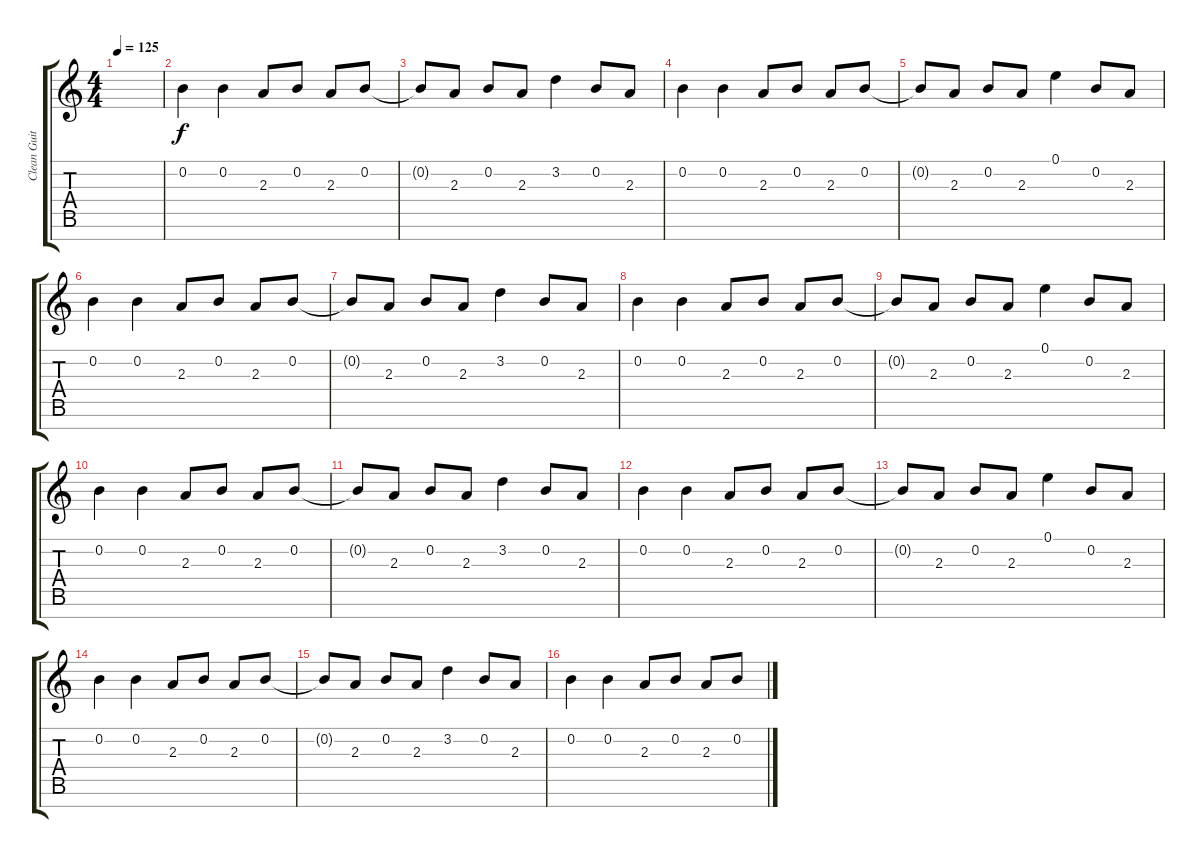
\track ("Clean Guitar" "Clean Guit") {instrument electricguitarjazz}
\staff {score tabs}
\tuning (E4 B3 G3 D3 A2 E2 B1) {hide}
\ts (4 4)
\tempo 125
\clef g2
\ks c
|
0.2.4 0.2.4 2.3.8 0.2.8 2.3.8 0.2.8 |
0.2{t}.8 2.3.8 0.2.8 2.3.8 3.2.4 0.2.8 2.3.8 |
0.2.4 0.2.4 2.3.8 0.2.8 2.3.8 0.2.8 |
0.2{t}.8 2.3.8 0.2.8 2.3.8 0.1.4 0.2.8 2.3.8 |
0.2.4 0.2.4 2.3.8 0.2.8 2.3.8 0.2.8 |
0.2{t}.8 2.3.8 0.2.8 2.3.8 3.2.4 0.2.8 2.3.8 |
0.2.4 0.2.4 2.3.8 0.2.8 2.3.8 0.2.8 |
0.2{t}.8 2.3.8 0.2.8 2.3.8 0.1.4 0.2.8 2.3.8 |
0.2.4 0.2.4 2.3.8 0.2.8 2.3.8 0.2.8 |
0.2{t}.8 2.3.8 0.2.8 2.3.8 3.2.4 0.2.8 2.3.8 |
0.2.4 0.2.4 2.3.8 0.2.8 2.3.8 0.2.8 |
0.2{t}.8 2.3.8 0.2.8 2.3.8 0.1.4 0.2.8 2.3.8 |
0.2.4 0.2.4 2.3.8 0.2.8 2.3.8 0.2.8 |
0.2{t}.8 2.3.8 0.2.8 2.3.8 3.2.4 0.2.8 2.3.8 |
0.2.4 0.2.4 2.3.8 0.2.8 2.3.8 0.2.8
